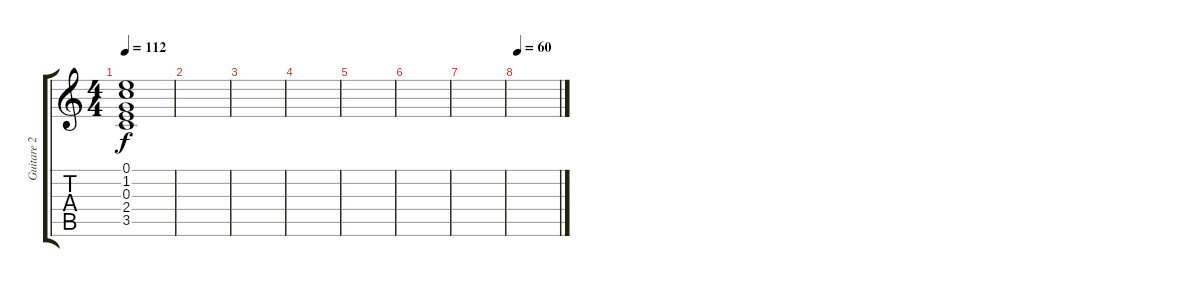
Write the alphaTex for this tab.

\track ("Guitare 2" "Guitare 2") {instrument electricguitarjazz}
\staff {score tabs}
\tuning (E4 B3 G3 D3 A2 E2) {hide}
\ts (4 4)
\tempo 112
\clef g2
\ks c
(0.1 1.2 0.3 2.4 3.5).1{dy f} |
|
|
|
|
|
|
\tempo 60
